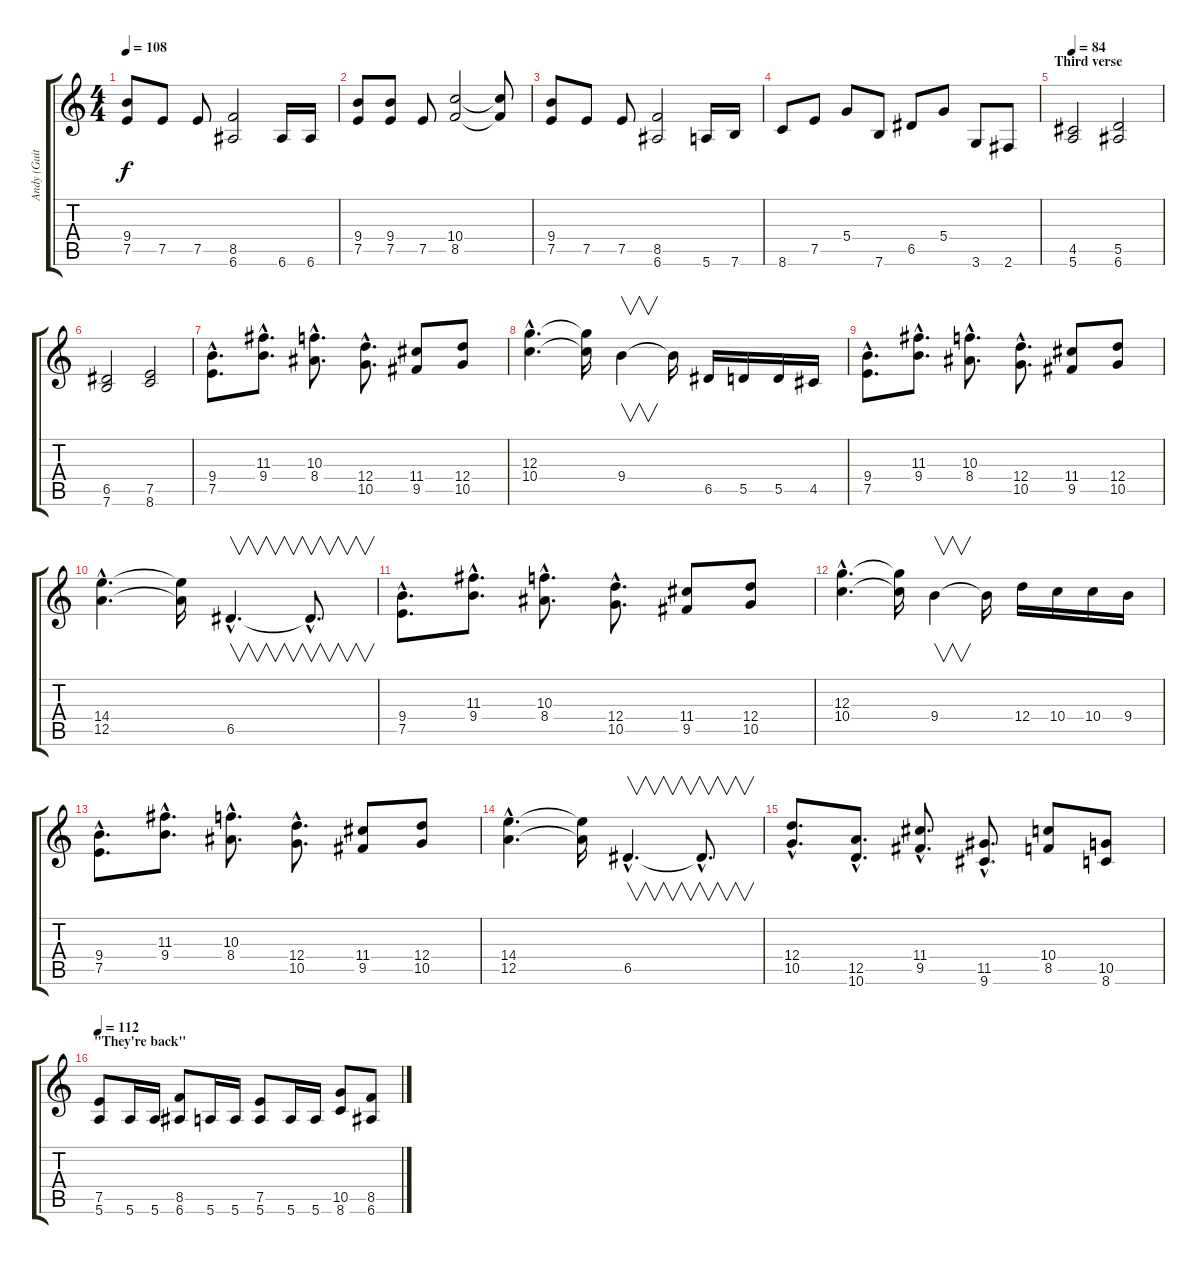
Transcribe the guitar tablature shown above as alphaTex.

\track ("Andy (Guitar)" "Andy (Guit") {instrument distortionguitar}
\staff {score tabs}
\tuning (E4 B3 G3 D3 A2 E2) {hide}
\ts (4 4)
\tempo 108
\clef g2
\ks c
(9.4 7.5).8{dy f} 7.5.8 7.5.8 (8.5 6.6).2 6.6.16 6.6.16 |
(9.4 7.5).8 (9.4 7.5).8 7.5.8 (10.4 8.5).2 (10.4{t} 8.5{t}).8 |
(9.4 7.5).8 7.5.8 7.5.8 (8.5 6.6).2 5.6.16 7.6.16 |
8.6.8 7.5.8 5.4.8 7.6.8 6.5.8 5.4.8 3.6.8 2.6.8 |
\section ("" "Third verse")
\tempo 84
(4.5 5.6).2 (5.5 6.6).2 |
(6.5 7.6).2 (7.5 8.6).2 |
(9.4{hac} 7.5{hac}).8{d} (11.3{hac} 9.4{hac}).8{d} (10.3{hac} 8.4{hac}).8{d} (12.4{hac} 10.5{hac}).8{d} (11.4 9.5).8 (12.4 10.5).8 |
(12.3{hac} 10.4{hac}).4{d} (12.3{t} 10.4{t}).16 9.4.4{v instrument guitarharmonics} 9.4{t}.16 6.5.16{instrument distortionguitar} 5.5.16 5.5.16 4.5.16 |
(9.4{hac} 7.5{hac}).8{d} (11.3{hac} 9.4{hac}).8{d} (10.3{hac} 8.4{hac}).8{d} (12.4{hac} 10.5{hac}).8{d} (11.4 9.5).8 (12.4 10.5).8 |
(14.4{hac} 12.5{hac}).4{d} (14.4{t} 12.5{t}).16 6.5{hac}.4{v d} 6.5{hac t}.8{v d} |
(9.4{hac} 7.5{hac}).8{d} (11.3{hac} 9.4{hac}).8{d} (10.3{hac} 8.4{hac}).8{d} (12.4{hac} 10.5{hac}).8{d} (11.4 9.5).8 (12.4 10.5).8 |
(12.3{hac} 10.4{hac}).4{d} (12.3{t} 10.4{t}).16 9.4.4{v instrument guitarharmonics} 9.4{t}.16 12.4.16{instrument distortionguitar} 10.4.16 10.4.16 9.4.16 |
(9.4{hac} 7.5{hac}).8{d} (11.3{hac} 9.4{hac}).8{d} (10.3{hac} 8.4{hac}).8{d} (12.4{hac} 10.5{hac}).8{d} (11.4 9.5).8 (12.4 10.5).8 |
(14.4{hac} 12.5{hac}).4{d} (14.4{t} 12.5{t}).16 6.5{hac}.4{v d} 6.5{hac t}.8{v d} |
(12.4{hac} 10.5{hac}).8{d} (12.5{hac} 10.6{hac}).8{d} (11.4{hac} 9.5{hac}).8{d} (11.5{hac} 9.6{hac}).8{d} (10.4 8.5).8 (10.5 8.6).8 |
\section ("" "\"They're back\"")
\tempo 112
(7.5 5.6).8 5.6.16 5.6.16 (8.5 6.6).8 5.6.16 5.6.16 (7.5 5.6).8 5.6.16 5.6.16 (10.5 8.6).8 (8.5 6.6).8
